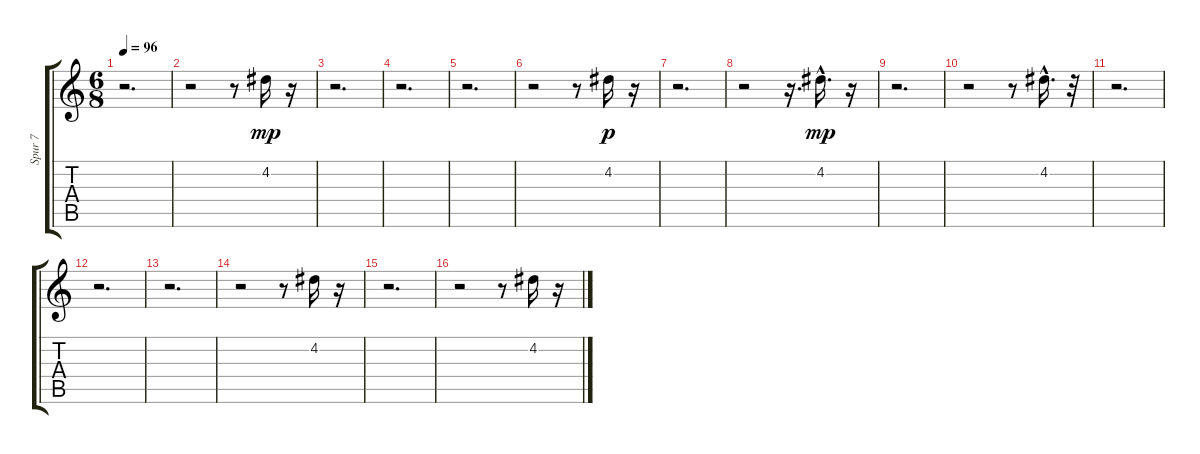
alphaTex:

\track ("Spur 7" "Spur 7") {instrument acousticguitarnylon}
\staff {score tabs}
\tuning (E4 B3 G3 D3 A2 E2) {hide}
\ts (6 8)
\tempo 96
\clef g2
\ks c
r.2{d dy p} |
r.2 r.8 4.2.16{dy mp} r.16 |
r.2{d} |
r.2{d} |
r.2{d} |
r.2 r.8 4.2.16{dy p} r.16 |
r.2{d} |
r.2 r.16{d} 4.2{hac}.16{d dy mp} r.16 |
r.2{d} |
r.2 r.8 4.2{hac}.16{d} r.32 |
r.2{d} |
r.2{d} |
r.2{d} |
r.2 r.8 4.2.16 r.16 |
r.2{d} |
r.2 r.8 4.2.16 r.16
